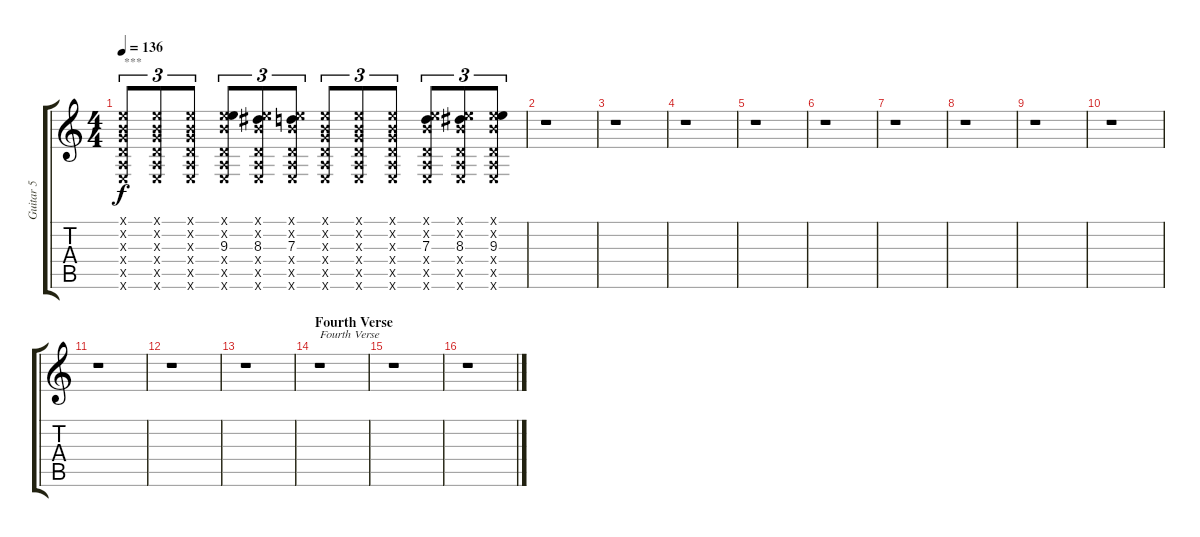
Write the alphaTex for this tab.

\track ("Guitar 5" "Guitar 5") {instrument electricguitarclean}
\staff {score tabs}
\tuning (E4 B3 G3 D3 A2 E2) {hide}
\ts (4 4)
\tempo 136
\clef g2
\ks c
(0.1{x} 0.2{x} 0.3{x} 0.4{x} 0.5{x} 0.6{x}).8{tu (3 2) txt "***" dy f} (0.1{x} 0.2{x} 0.3{x} 0.4{x} 0.5{x} 0.6{x}).8{tu (3 2)} (0.1{x} 0.2{x} 0.3{x} 0.4{x} 0.5{x} 0.6{x}).8{tu (3 2)} (0.1{x} 0.2{x} 9.3 0.4{x} 0.5{x} 0.6{x}).8{tu (3 2)} (0.1{x} 0.2{x} 8.3 0.4{x} 0.5{x} 0.6{x}).8{tu (3 2)} (0.1{x} 0.2{x} 7.3 0.4{x} 0.5{x} 0.6{x}).8{tu (3 2)} (0.1{x} 0.2{x} 0.3{x} 0.4{x} 0.5{x} 0.6{x}).8{tu (3 2)} (0.1{x} 0.2{x} 0.3{x} 0.4{x} 0.5{x} 0.6{x}).8{tu (3 2)} (0.1{x} 0.2{x} 0.3{x} 0.4{x} 0.5{x} 0.6{x}).8{tu (3 2)} (0.1{x} 0.2{x} 7.3 0.4{x} 0.5{x} 0.6{x}).8{tu (3 2)} (0.1{x} 0.2{x} 8.3 0.4{x} 0.5{x} 0.6{x}).8{tu (3 2)} (0.1{x} 0.2{x} 9.3 0.4{x} 0.5{x} 0.6{x}).8{tu (3 2)} |
r.1 |
r.1 |
r.1 |
r.1 |
r.1 |
r.1 |
r.1 |
r.1 |
r.1 |
r.1 |
r.1 |
r.1 |
\section ("" "Fourth Verse")
r.1{txt "Fourth Verse"} |
r.1 |
r.1
